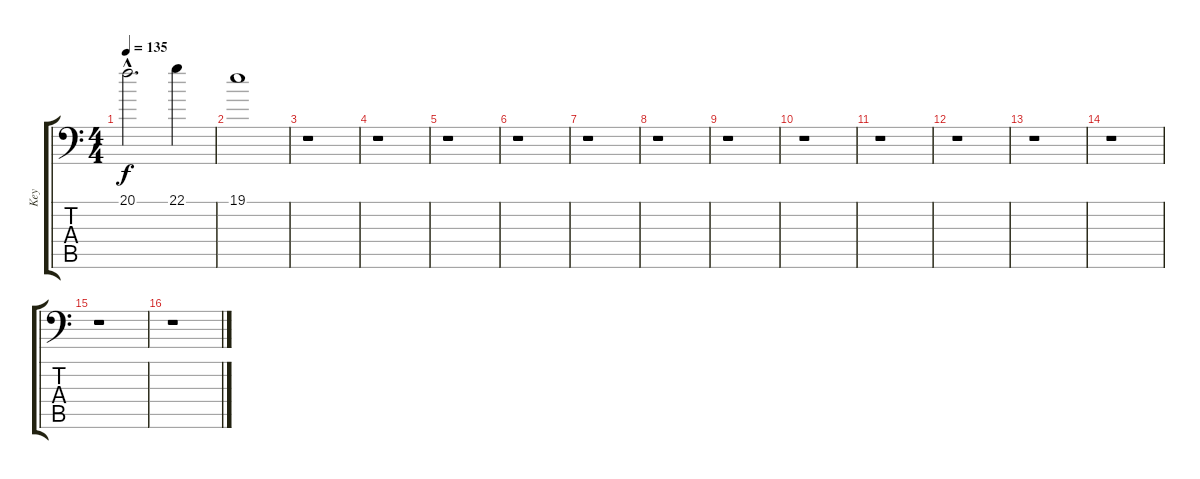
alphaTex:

\track ("Key" "Key") {instrument lead6voice}
\staff {score tabs}
\tuning (A3 E3 C3 G2 D2 A1) {hide}
\ts (4 4)
\tempo 135
\clef f4
\ks c
20.1{hac}.2{d dy f} 22.1.4 |
19.1.1 |
r.1 |
r.1 |
r.1 |
r.1 |
r.1 |
r.1 |
r.1 |
r.1 |
r.1 |
r.1 |
r.1 |
r.1 |
r.1 |
r.1
